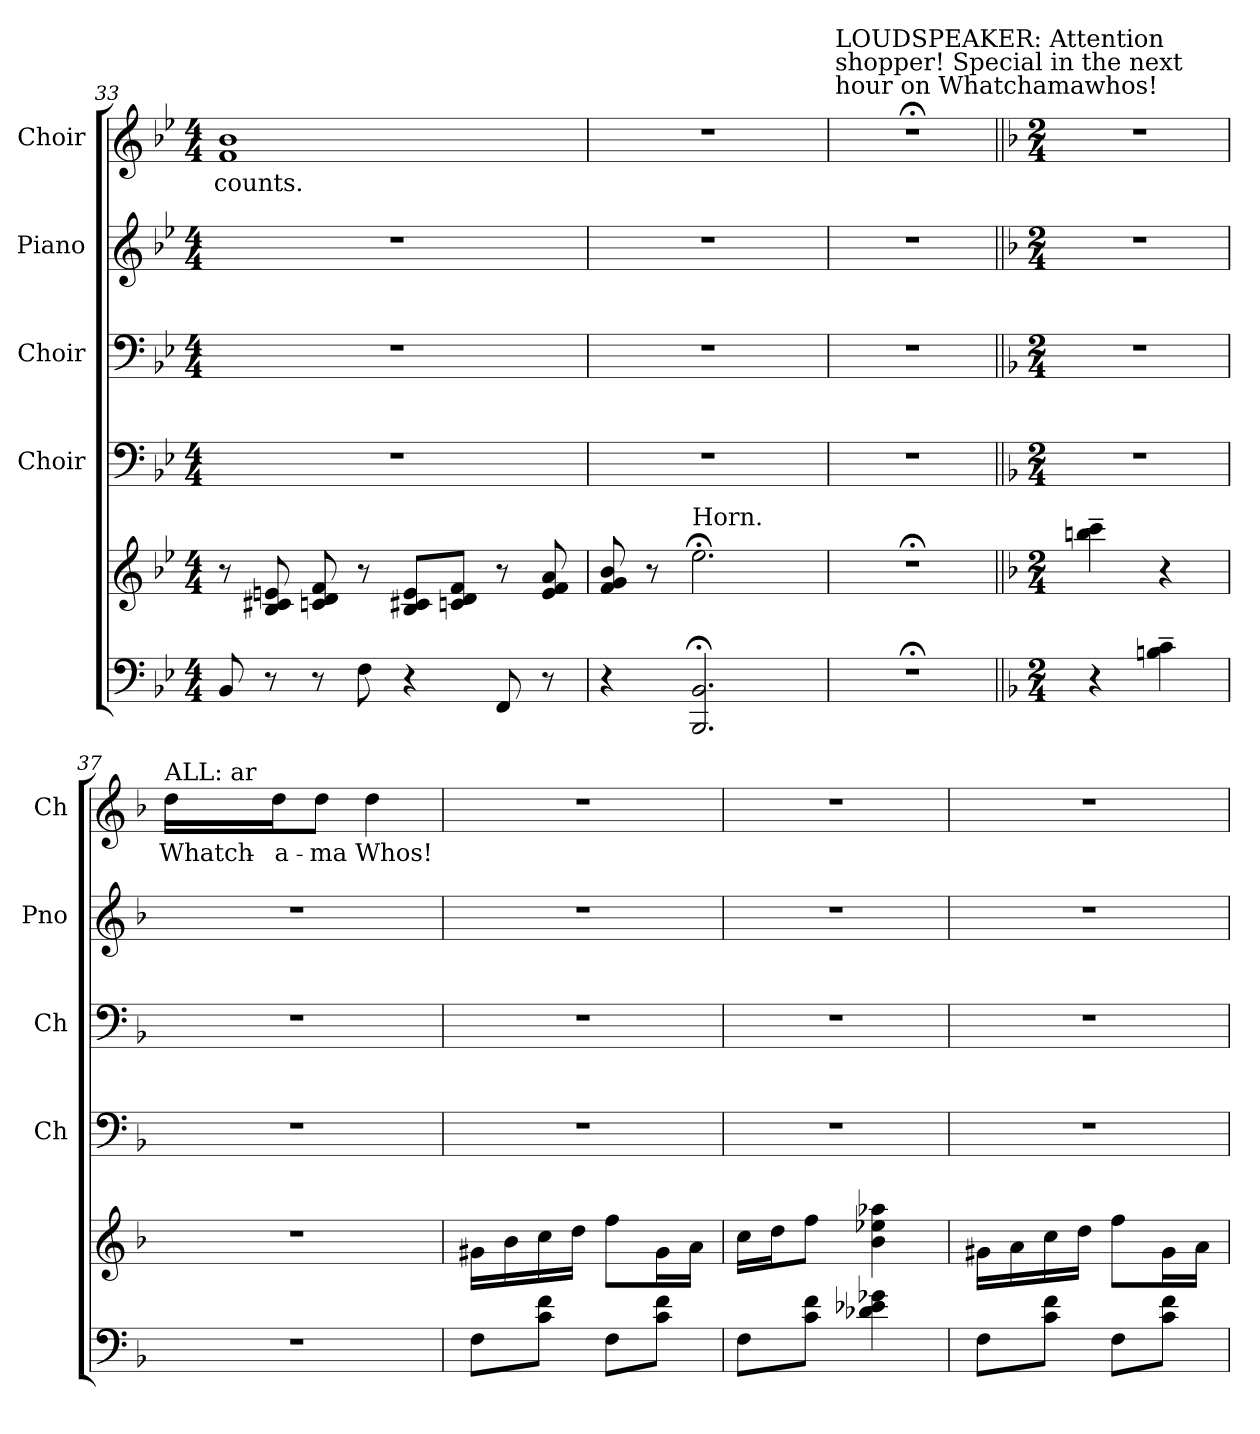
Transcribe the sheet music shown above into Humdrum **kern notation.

**kern	**kern	**kern	**kern	**kern	**kern	**text
*part5	*part5	*part4	*part3	*part2	*part1	*part1
*staff6	*staff5	*staff4	*staff3	*staff2	*staff1	*staff1
*	*	*I"Choir	*I"Choir	*I"Piano	*I"Choir	*
*	*	*I'Ch	*I'Ch	*I'Pno	*I'Ch	*
*clefF4	*clefG2	*clefF4	*clefF4	*clefG2	*clefG2	*
*k[b-e-]	*k[b-e-]	*k[b-e-]	*k[b-e-]	*k[b-e-]	*k[b-e-]	*
*M4/4	*M4/4	*M4/4	*M4/4	*M4/4	*M4/4	*
=33	=33	=33	=33	=33	=33	=33
8BB-	8r	1r	1r	1r	1f 1b-	counts.
8r	8B- 8c#X 8en	.	.	.	.	.
8r	8cn 8d 8f	.	.	.	.	.
8F	8r	.	.	.	.	.
4r	8B- 8c#X 8eL	.	.	.	.	.
.	8cn 8d 8fJ	.	.	.	.	.
8FF	8r	.	.	.	.	.
8r	8e 8f 8a	.	.	.	.	.
=34	=34	=34	=34	=34	=34	=34
4r	8f 8g 8b-	1r	1r	1r	1r	.
.	8r	.	.	.	.	.
!	!LO:TX:t=Horn.	!	!	!	!	!
2.BBB-; 2.BB-;	2.ee-;<	.	.	.	.	.
=35	=35	=35	=35	=35	=35	=35
!	!	!	!	!	!LO:TX:t=LOUDSPEAKER&colon; Attention\nshopper! Special in the next\nhour on Whatchamawhos!	!
1r;<	1r;<	1r	1r	1r	1r;<	.
!!LO:PB:g=z
=36||	=36||	=36||	=36||	=36||	=36||	=36||
*k[b-]	*k[b-]	*k[b-]	*k[b-]	*k[b-]	*k[b-]	*
*M2/4	*M2/4	*M2/4	*M2/4	*M2/4	*M2/4	*
*	*	*	*	*	*MM120	*
4r	4bbn~ 4ccc~	2r	2r	2r	2r	.
4Bn~ 4c~	4r	.	.	.	.	.
=37	=37	=37	=37	=37	=37	=37
!	!	!	!	!	!LO:TX:t=ALL&colon; ar	!
2r	2r	2r	2r	2r	16ddLL	Whatch-
.	.	.	.	.	16ddJ	-a-
.	.	.	.	.	8ddJ	-ma
.	.	.	.	.	4dd	Whos!
=38	=38	=38	=38	=38	=38	=38
8FL	16g#XLL	2r	2r	2r	2r	.
.	16b-	.	.	.	.	.
8c 8fJ	16cc	.	.	.	.	.
.	16ddJJ	.	.	.	.	.
8FL	8ffL	.	.	.	.	.
8c 8fJ	16g#L	.	.	.	.	.
.	16aJJ	.	.	.	.	.
=39	=39	=39	=39	=39	=39	=39
8FL	16ccLL	2r	2r	2r	2r	.
.	16ddJ	.	.	.	.	.
8c 8fJ	8ffJ	.	.	.	.	.
4d-X 4e-X 4g-X	4b- 4ee-X 4aa-X	.	.	.	.	.
!!LO:LB:g=z
=40	=40	=40	=40	=40	=40	=40
8FL	16g#XLL	2r	2r	2r	2r	.
.	16a	.	.	.	.	.
8c 8fJ	16cc	.	.	.	.	.
.	16ddJJ	.	.	.	.	.
8FL	8ffL	.	.	.	.	.
8c 8fJ	16g#L	.	.	.	.	.
.	16aJJ	.	.	.	.	.
=	=	=	=	=	=	=
*-	*-	*-	*-	*-	*-	*-
